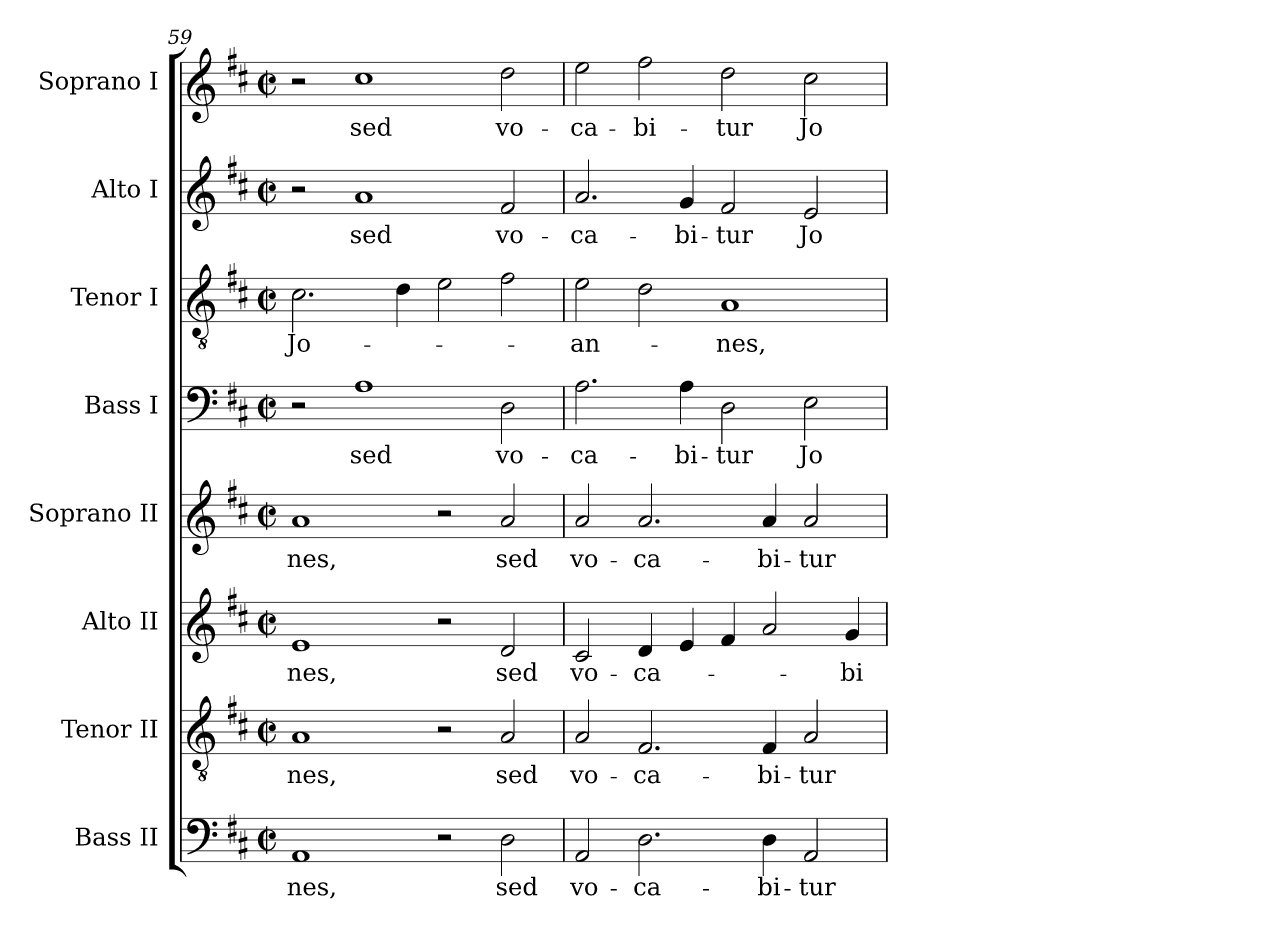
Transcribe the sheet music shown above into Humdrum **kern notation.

**kern	**text	**kern	**text	**kern	**text	**kern	**text	**kern	**text	**kern	**text	**kern	**text	**kern	**text
*part8	*part8	*part7	*part7	*part6	*part6	*part5	*part5	*part4	*part4	*part3	*part3	*part2	*part2	*part1	*part1
*staff8	*staff8	*staff7	*staff7	*staff6	*staff6	*staff5	*staff5	*staff4	*staff4	*staff3	*staff3	*staff2	*staff2	*staff1	*staff1
*I"Bass II	*	*I"Tenor II	*	*I"Alto II	*	*I"Soprano II	*	*I"Bass I	*	*I"Tenor I	*	*I"Alto I	*	*I"Soprano I	*
*I'B. II	*	*	*	*	*	*	*	*	*	*	*	*	*	*	*
*clefF4	*	*clefGv2	*	*clefG2	*	*clefG2	*	*clefF4	*	*clefGv2	*	*clefG2	*	*clefG2	*
*	*	*	*	*	*	*	*	*ITrd7c12	*	*	*	*ITrd7c12	*	*	*
*k[f#c#]	*	*k[f#c#]	*	*k[f#c#]	*	*k[f#c#]	*	*k[f#c#]	*	*k[f#c#]	*	*k[f#c#]	*	*k[f#c#]	*
*D:	*	*D:	*	*D:	*	*D:	*	*D:	*	*D:	*	*D:	*	*D:	*
*M2/2	*	*M2/2	*	*M2/2	*	*M2/2	*	*M2/2	*	*M2/2	*	*M2/2	*	*M2/2	*
*met(c|)	*	*met(c|)	*	*met(c|)	*	*met(c|)	*	*met(c|)	*	*met(c|)	*	*met(c|)	*	*met(c|)	*
=59	=59	=59	=59	=59	=59	=59	=59	=59	=59	=59	=59	=59	=59	=59	=59
!	!LO:LY:b:color=#000000	!	!	!	!	!	!	!	!	!	!	!	!	!	!
!	!	!	!LO:LY:b:color=#000000	!	!	!	!	!	!	!	!	!	!	!	!
!	!	!	!	!	!LO:LY:b:color=#000000	!	!	!	!	!	!	!	!	!	!
!	!	!	!	!	!	!	!LO:LY:b:color=#000000	!	!	!	!	!	!	!	!
!	!	!	!	!	!	!	!	!	!	!	!LO:LY:b:color=#000000	!	!	!	!
1AAi	-nes,	1Ai	-nes,	1ei	-nes,	1ai	-nes,	2r	.	2.c#i\	Jo-	2r	.	2r	.
!	!	!	!	!	!	!	!	!	!LO:LY:b:color=#000000	!	!	!	!	!	!
!	!	!	!	!	!	!	!	!	!	!	!	!	!LO:LY:b:color=#000000	!	!
!	!	!	!	!	!	!	!	!	!	!	!	!	!	!	!LO:LY:b:color=#000000
.	.	.	.	.	.	.	.	1AAi	sed	.	.	1Ai	sed	1cc#i	sed
.	.	.	.	.	.	.	.	.	.	4di\	.	.	.	.	.
2r	.	2r	.	2r	.	2r	.	.	.	2ei\	.	.	.	.	.
!	!LO:LY:b:color=#000000	!	!	!	!	!	!	!	!	!	!	!	!	!	!
!	!	!	!LO:LY:b:color=#000000	!	!	!	!	!	!	!	!	!	!	!	!
!	!	!	!	!	!LO:LY:b:color=#000000	!	!	!	!	!	!	!	!	!	!
!	!	!	!	!	!	!	!LO:LY:b:color=#000000	!	!	!	!	!	!	!	!
!	!	!	!	!	!	!	!	!	!LO:LY:b:color=#000000	!	!	!	!	!	!
!	!	!	!	!	!	!	!	!	!	!	!	!	!LO:LY:b:color=#000000	!	!
!	!	!	!	!	!	!	!	!	!	!	!	!	!	!	!LO:LY:b:color=#000000
2Di\	sed	2Ai/	sed	2di/	sed	2ai/	sed	2DDi\	vo-	2f#i\	.	2F#i/	vo-	2ddi\	vo-
!!LO:PB:g=z
=60	=60	=60	=60	=60	=60	=60	=60	=60	=60	=60	=60	=60	=60	=60	=60
!	!LO:LY:b:color=#000000	!	!	!	!	!	!	!	!	!	!	!	!	!	!
!	!	!	!LO:LY:b:color=#000000	!	!	!	!	!	!	!	!	!	!	!	!
!	!	!	!	!	!LO:LY:b:color=#000000	!	!	!	!	!	!	!	!	!	!
!	!	!	!	!	!	!	!LO:LY:b:color=#000000	!	!	!	!	!	!	!	!
!	!	!	!	!	!	!	!	!	!LO:LY:b:color=#000000	!	!	!	!	!	!
!	!	!	!	!	!	!	!	!	!	!	!LO:LY:b:color=#000000	!	!	!	!
!	!	!	!	!	!	!	!	!	!	!	!	!	!LO:LY:b:color=#000000	!	!
!	!	!	!	!	!	!	!	!	!	!	!	!	!	!	!LO:LY:b:color=#000000
2AAi/	vo-	2Ai/	vo-	2c#i/	vo-	2ai/	vo-	2.AAi\	-ca-	2ei\	-an-	2.Ai/	-ca-	2eei\	-ca-
!	!LO:LY:b:color=#000000	!	!	!	!	!	!	!	!	!	!	!	!	!	!
!	!	!	!LO:LY:b:color=#000000	!	!	!	!	!	!	!	!	!	!	!	!
!	!	!	!	!	!LO:LY:b:color=#000000	!	!	!	!	!	!	!	!	!	!
!	!	!	!	!	!	!	!LO:LY:b:color=#000000	!	!	!	!	!	!	!	!
!	!	!	!	!	!	!	!	!	!	!	!	!	!	!	!LO:LY:b:color=#000000
2.Di\	-ca-	2.F#i/	-ca-	4di/	-ca-	2.ai/	-ca-	.	.	2di\	.	.	.	2ff#i\	-bi-
!	!	!	!	!	!	!	!	!	!LO:LY:b:color=#000000	!	!	!	!	!	!
!	!	!	!	!	!	!	!	!	!	!	!	!	!LO:LY:b:color=#000000	!	!
.	.	.	.	4ei/	.	.	.	4AAi\	-bi-	.	.	4Gi/	-bi-	.	.
!	!	!	!	!	!	!	!	!	!LO:LY:b:color=#000000	!	!	!	!	!	!
!	!	!	!	!	!	!	!	!	!	!	!LO:LY:b:color=#000000	!	!	!	!
!	!	!	!	!	!	!	!	!	!	!	!	!	!LO:LY:b:color=#000000	!	!
!	!	!	!	!	!	!	!	!	!	!	!	!	!	!	!LO:LY:b:color=#000000
.	.	.	.	4f#i/	.	.	.	2DDi\	-tur	1Ai	-nes,	2F#i/	-tur	2ddi\	-tur
!	!LO:LY:b:color=#000000	!	!	!	!	!	!	!	!	!	!	!	!	!	!
!	!	!	!LO:LY:b:color=#000000	!	!	!	!	!	!	!	!	!	!	!	!
!	!	!	!	!	!	!	!LO:LY:b:color=#000000	!	!	!	!	!	!	!	!
4Di\	-bi-	4F#i/	-bi-	2ai/	.	4ai/	-bi-	.	.	.	.	.	.	.	.
!	!LO:LY:b:color=#000000	!	!	!	!	!	!	!	!	!	!	!	!	!	!
!	!	!	!LO:LY:b:color=#000000	!	!	!	!	!	!	!	!	!	!	!	!
!	!	!	!	!	!	!	!LO:LY:b:color=#000000	!	!	!	!	!	!	!	!
!	!	!	!	!	!	!	!	!	!LO:LY:b:color=#000000	!	!	!	!	!	!
!	!	!	!	!	!	!	!	!	!	!	!	!	!LO:LY:b:color=#000000	!	!
!	!	!	!	!	!	!	!	!	!	!	!	!	!	!	!LO:LY:b:color=#000000
2AAi/	-tur	2Ai/	-tur	.	.	2ai/	-tur	2EEi\	Jo-	.	.	2Ei/	Jo-	2cc#i\	Jo-
!	!	!	!	!	!LO:LY:b:color=#000000	!	!	!	!	!	!	!	!	!	!
.	.	.	.	4gi/	-bi-	.	.	.	.	.	.	.	.	.	.
=	=	=	=	=	=	=	=	=	=	=	=	=	=	=	=
*-	*-	*-	*-	*-	*-	*-	*-	*-	*-	*-	*-	*-	*-	*-	*-
